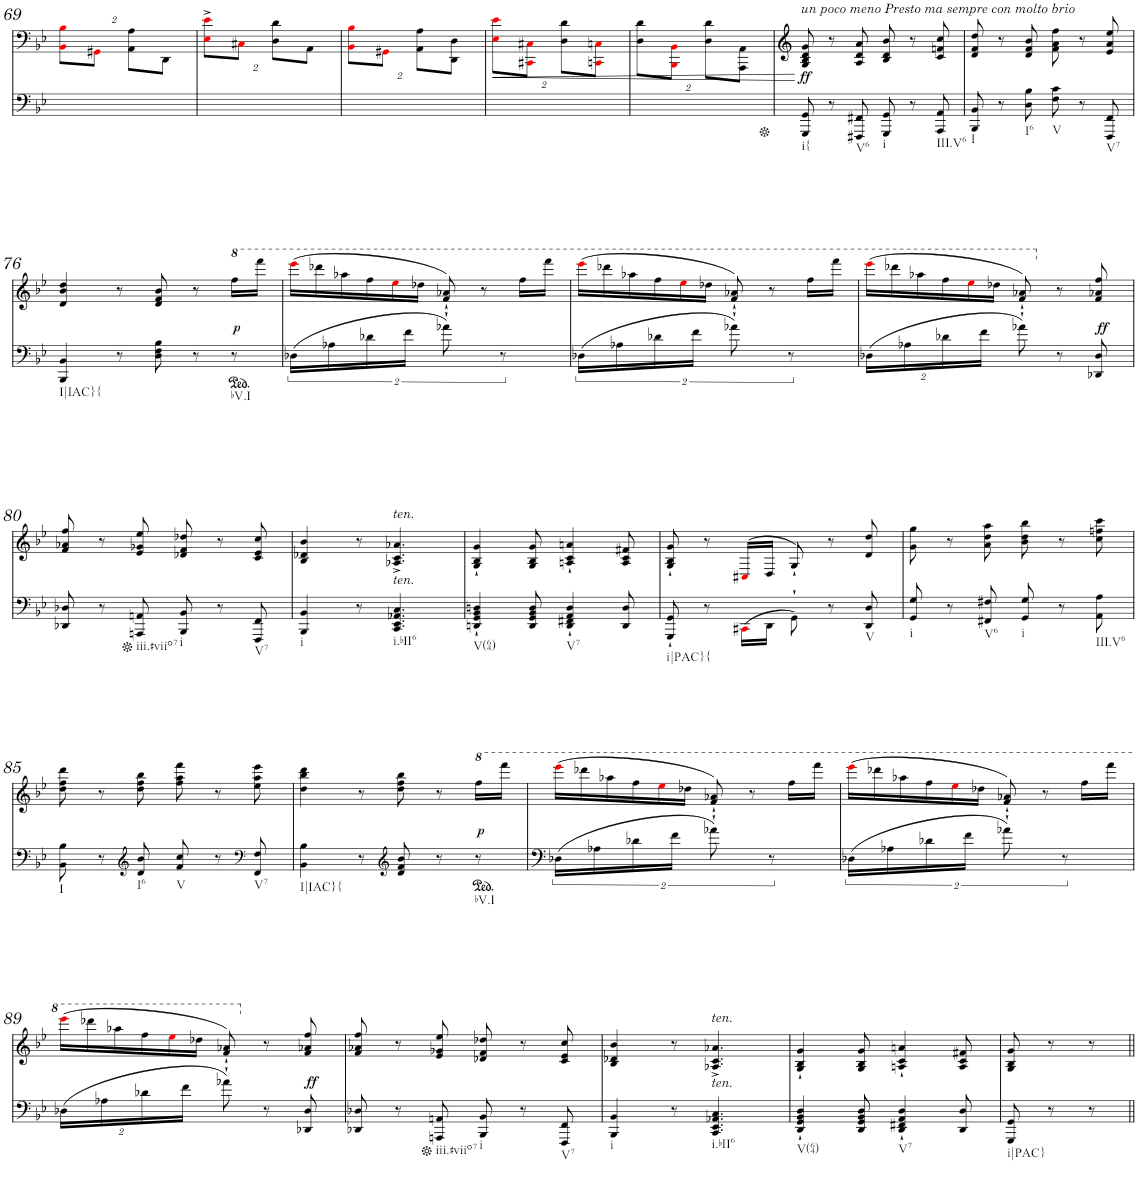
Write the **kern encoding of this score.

**kern	**kern	**dynam
*part1	*part1	*part1
*staff2	*staff1	*staff1/2
*I"Piano	*	*
*I'Pno.	*	*
!!LO:PB:g=z
*clefG2	*clefF4	*
*k[b-e-]	*k[b-e-]	*
*M6/8	*M6/8	*
*	*Xbrackettup	*
=69	=69	=69
2.ryy	16%3BB-i\ 16%3B-i\L	.
.	16%3GG#Xi\J	.
.	16%3AA\ 16%3A\L	.
.	16%3DD\J	.
=70	=70	=70
2.ryy	16%3E-i\^ 16%3e-i\^L	.
.	16%3C#Xi\J	.
.	16%3D\ 16%3d\L	.
.	16%3AA\J	.
=71	=71	=71
2.ryy	16%3BB-i\ 16%3B-i\L	.
.	16%3GG#Xi\J	.
.	16%3AA\ 16%3A\L	.
.	16%3DD\ 16%3D\J	.
=72	=72	=72
!	!	!LO:HP:b
2.ryy	16%3E-i\ 16%3e-i\L	<
.	16%3CC#Xi\ 16%3C#Xi\J	.
.	16%3D\ 16%3d\L	.
.	16%3CCni\ 16%3Cni\J	.
=73	=73	=73
2.ryy	16%3D\ 16%3d\L	.
.	16%3BBB-i\ 16%3BB-i\J	.
.	16%3D\ 16%3d\L	.
.	16%3AAA\ 16%3AA\J	.
.	.	[
=74	=74	=74
!	!LO:TX:a:i:t=un poco meno Presto ma sempre con molto brio	!
!LO:TX:b:t=i{	!	!
!	!	!LO:DY:b
8GGG/ 8GG/	8G/ 8B-/ 8d/ 8g/	ff
8r	8r	.
!LO:TX:b:t=V6	!	!
8FFF#X/ 8FF#X/	8A/ 8d/ 8a/	.
!LO:TX:b:t=i	!	!
8GGG/ 8GG/	8B-/ 8d/ 8b-/	.
8r	8r	.
!LO:TX:b:t=III.V6	!	!
8AAA/ 8AA/	8c/ 8fn/ 8cc/	.
=75	=75	=75
!LO:TX:b:t=I	!	!
8BBB-/ 8BB-/	8d/ 8f/ 8dd/	.
8r	8r	.
!LO:TX:b:t=I6	!	!
8D\ 8B-\	8d/ 8f/ 8b-/	.
!LO:TX:b:t=V	!	!
8F\ 8c\	8f\ 8a\ 8ff\	.
8r	8r	.
!LO:TX:b:t=V7	!	!
8FFF/ 8FF/	8e-/ 8a/ 8ee-/	.
!!LO:LB:g=z
=76	=76	=76
!LO:TX:b:t=I|IAC}{	!	!
4BBB-/ 4BB-/	4d/ 4b-/ 4dd/	.
8r	8r	.
8D\ 8F\ 8B-\	8d/ 8f/ 8b-/	.
8r	8r	.
*	*8va	*
!LO:TX:b:t=bV.I	!	!
!	!	!LO:DY:b
8r	16fff\LL	p
.	16ffff\JJ	.
=77	=77	=77
32%3D-X\LL	(16eeee-i\LL	.
.	16dddd-X\	.
32%3A-X\	.	.
.	16aaa-X\	.
32%3d-X\	16fff\	.
.	16eee-i\	.
32%3f\JJ	.	.
.	16ddd-X\JJ	.
16%3a-X`\	8ff/` 8aa-X/`)	.
.	8r	.
16%3r	.	.
.	16fff\LL	.
.	16ffff\JJ	.
=78	=78	=78
32%3D-X\LL	(16eeee-i\LL	.
.	16dddd-X\	.
32%3A-X\	.	.
.	16aaa-X\	.
32%3d-X\	16fff\	.
.	16eee-i\	.
32%3f\JJ	.	.
.	16ddd-X\JJ	.
16%3a-X`\	8ff/` 8aa-X/`)	.
.	8r	.
16%3r	.	.
.	16fff\LL	.
.	16ffff\JJ	.
=79	=79	=79
*Xbrackettup	*	*
32%3D-X\LL	(16eeee-i\LL	.
.	16dddd-X\	.
32%3A-X\	.	.
.	16aaa-X\	.
32%3d-X\	16fff\	.
.	16eee-i\	.
32%3f\JJ	.	.
.	16ddd-X\JJ	.
8a-X`\	8ff/` 8aa-X/`)	.
*	*X8va	*
8r	8r	.
!	!	!LO:DY:b
8DD-X/ 8D-/	8f/ 8a-X/ 8ff/	ff
!!LO:LB:g=z
=80	=80	=80
8DD-X/ 8D-X/	8f/ 8a-X/ 8ff/	.
8r	8r	.
!LO:TX:b:t=iii.#viio7	!	!
8AAAn/ 8AAn/	8e-/ 8g-X/ 8ee-/	.
!LO:TX:b:t=i	!	!
8BBB-/ 8BB-/	8d-X/ 8f/ 8dd-X/	.
8r	8r	.
!LO:TX:b:t=V7	!	!
8FFF/ 8FF/	8c/ 8e-/ 8cc/	.
=81	=81	=81
!LO:TX:b:t=i	!	!
4BBB-/ 4BB-/	4B-/ 4d-X/ 4b-/	.
8r	8r	.
!	!LO:TX:a:i:t=ten.	!
!LO:TX:a:i:t=ten.	!	!
!LO:TX:b:t=i.bII6	!	!
4.CC/ 4.EE-/ 4.AA-X/ 4.C/	4.A-X/^ 4.c/^ 4.a-X/^	.
=82	=82	=82
!LO:TX:b:t=V(64)	!	!
4DDn/` 4GG/` 4BB-/` 4Dn/`	4G/` 4B-/` 4g/`	.
8DD/ 8GG/ 8BB-/ 8D/	8G/ 8B-/ 8g/	.
!LO:TX:b:t=V7	!	!
4DD/` 4FF#X/` 4AA/` 4D/`	4An/` 4c/` 4an/`	.
8DD/ 8D/	8A/ 8c/ 8f#X/	.
=83	=83	=83
!LO:TX:b:t=i|PAC}{	!	!
8GGG/` 8GG/`	8G/` 8B-/` 8g/`	.
8r	8r	.
16CC#Xi\LL	(>16C#Xi/LL	.
16DD\JJ	16D/JJ	.
8GG`\	8G`/)	.
8r	8r	.
!LO:TX:b:t=V	!	!
8DD/ 8D/	8d/ 8dd/	.
=84	=84	=84
!LO:TX:b:t=i	!	!
8GG/ 8G/	8g\ 8gg\	.
8r	8r	.
!LO:TX:b:t=V6	!	!
8FF#X/ 8F#X/	8a\ 8dd\ 8aa\	.
!LO:TX:b:t=i	!	!
8GG/ 8G/	8b-\ 8dd\ 8bb-\	.
8r	8r	.
!LO:TX:b:t=III.V6	!	!
8AA\ 8A\	8cc\ 8ffn\ 8ccc\	.
!!LO:LB:g=z
=85	=85	=85
!LO:TX:b:t=I	!	!
8BB-\ 8B-\	8dd\ 8ff\ 8ddd\	.
8r	8r	.
*clefG2	*	*
!LO:TX:b:t=I6	!	!
8d/ 8b-/	8dd\ 8ff\ 8bb-\	.
!LO:TX:b:t=V	!	!
8f/ 8cc/	8ff\ 8aa\ 8fff\	.
8r	8r	.
*clefF4	*	*
!LO:TX:b:t=V7	!	!
8FF/ 8F/	8ee-\ 8aa\ 8eee-\	.
=86	=86	=86
!LO:TX:b:t=I|IAC}{	!	!
4BB-\ 4B-\	4dd\ 4bb-\ 4ddd\	.
8r	8r	.
*clefG2	*	*
8d/ 8f/ 8b-/	8dd\ 8ff\ 8bb-\	.
8r	8r	.
*	*8va	*
!LO:TX:b:t=bV.I	!	!
!	!	!LO:DY:b
8r	16fff\LL	p
.	16ffff\JJ	.
=87	=87	=87
*brackettup	*	*
32%3D-X\LL	(16eeee-i\LL	.
.	16dddd-X\	.
32%3A-X\	.	.
.	16aaa-X\	.
32%3d-X\	16fff\	.
.	16eee-i\	.
32%3f\JJ	.	.
.	16ddd-X\JJ	.
16%3a-X`\	8ff/` 8aa-X/`)	.
.	8r	.
16%3r	.	.
.	16fff\LL	.
.	16ffff\JJ	.
=88	=88	=88
32%3D-X\LL	(16eeee-i\LL	.
.	16dddd-X\	.
32%3A-X\	.	.
.	16aaa-X\	.
32%3d-X\	16fff\	.
.	16eee-i\	.
32%3f\JJ	.	.
.	16ddd-X\JJ	.
16%3a-X`\	8ff/` 8aa-X/`)	.
.	8r	.
16%3r	.	.
.	16fff\LL	.
.	16ffff\JJ	.
!!LO:LB:g=z
=89	=89	=89
*Xbrackettup	*	*
32%3D-X\LL	(16eeee-i\LL	.
.	16dddd-X\	.
32%3A-X\	.	.
.	16aaa-X\	.
32%3d-X\	16fff\	.
.	16eee-i\	.
32%3f\JJ	.	.
.	16ddd-X\JJ	.
8a-X`\	8ff/` 8aa-X/`)	.
*	*X8va	*
8r	8r	.
!	!	!LO:DY:b
8DD-X/ 8D-/	8f/ 8a-X/ 8ff/	ff
=90	=90	=90
8DD-X/ 8D-X/	8f/ 8a-X/ 8ff/	.
8r	8r	.
!LO:TX:b:t=iii.#viio7	!	!
8AAAn/ 8AAn/	8e-/ 8g-X/ 8ee-/	.
!LO:TX:b:t=i	!	!
8BBB-/ 8BB-/	8d-X/ 8f/ 8dd-X/	.
8r	8r	.
!LO:TX:b:t=V7	!	!
8FFF/ 8FF/	8c/ 8e-/ 8cc/	.
=91	=91	=91
!LO:TX:b:t=i	!	!
4BBB-/ 4BB-/	4B-/ 4d-X/ 4b-/	.
8r	8r	.
!	!LO:TX:a:i:t=ten.	!
!LO:TX:a:i:t=ten.	!	!
!LO:TX:b:t=i.bII6	!	!
4.CC/ 4.EE-/ 4.AA-X/ 4.C/	4.A-X/^ 4.c/^ 4.a-X/^	.
=92	=92	=92
!LO:TX:b:t=V(64)	!	!
4DD/` 4GG/` 4BB-/` 4D/`	4G/` 4B-/` 4g/`	.
8DD/ 8GG/ 8BB-/ 8D/	8G/ 8B-/ 8g/	.
!LO:TX:b:t=V7	!	!
4DD/` 4FF#X/` 4AA/` 4D/`	4An/` 4c/` 4an/`	.
8DD/ 8D/	8A/ 8c/ 8f#X/	.
=93	=93	=93
!LO:TX:b:t=i|PAC}	!	!
8GGG/ 8GG/	8G/ 8B-/ 8g/	.
8r	8r	.
8r	8r	.
=||	=||	=||
*-	*-	*-
